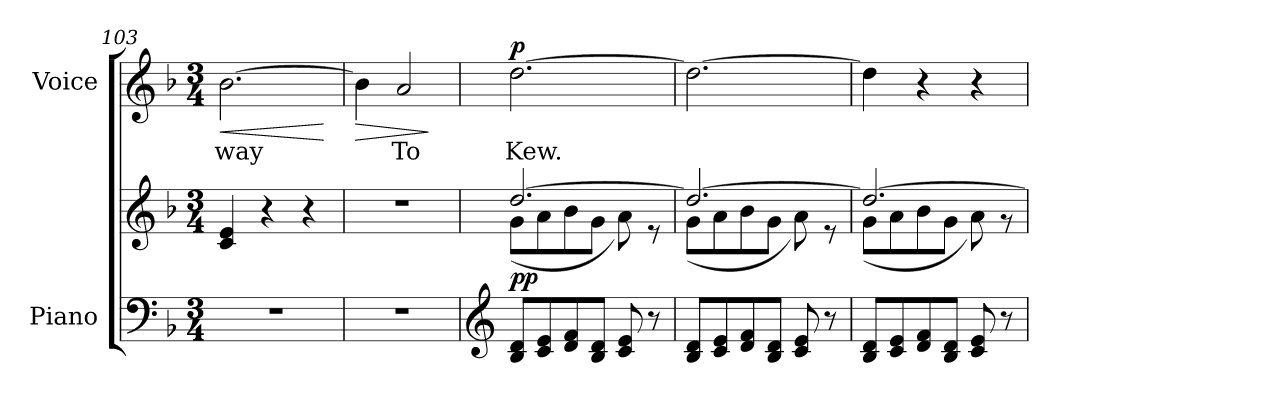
**kern	**kern	**dynam	**kern	**text	**dynam
*part2	*part2	*part2	*part1	*part1	*part1
*staff3	*staff2	*staff2/3	*staff1	*staff1	*staff1
*I"Piano	*	*	*I"Voice	*	*
*I'Pno	*	*	*	*	*
*clefF4	*clefG2	*	*clefG2	*	*
*k[b-]	*k[b-]	*	*k[b-]	*	*
*M3/4	*M3/4	*	*M3/4	*	*
=103	=103	=103	=103	=103	=103
!	!	!	!	!	!LO:HP:b
2.r	4c/ 4e/	.	[2.b-\	way	<
.	4r	.	.	.	.
.	4r	.	.	.	.
.	.	.	.	.	[
=104	=104	=104	=104	=104	=104
!	!	!	!	!	!LO:HP:b
2.r	2.r	.	4b-\]	.	>
.	.	.	2a/	To	.
.	.	.	.	.	]
=105	=105	=105	=105	=105	=105
*clefG2	*	*	*	*	*
*	*^	*	*	*	*
!	!	!	!LO:DY:b	!	!	!LO:DY:a
8B-/ 8d/L	[2.dd/	(8g\L	pp	[2.dd\	Kew.	p
8c/ 8e/	.	8a\	.	.	.	.
8d/ 8f/	.	8b-\	.	.	.	.
8B-/ 8d/J	.	8g\J	.	.	.	.
8c/ 8e/	.	8a\)	.	.	.	.
8r	.	8r	.	.	.	.
=106	=106	=106	=106	=106	=106	=106
8B-/ 8d/L	2.dd/_	(8g\L	.	2.dd\_	.	.
8c/ 8e/	.	8a\	.	.	.	.
8d/ 8f/	.	8b-\	.	.	.	.
8B-/ 8d/J	.	8g\J	.	.	.	.
8c/ 8e/	.	8a\)	.	.	.	.
8r	.	8r	.	.	.	.
=107	=107	=107	=107	=107	=107	=107
8B-/ 8d/L	2.dd/_	(8g\L	.	4dd\]	.	.
8c/ 8e/	.	8a\	.	.	.	.
8d/ 8f/	.	8b-\	.	4r	.	.
8B-/ 8d/J	.	8g\J	.	.	.	.
8c/ 8e/	.	8a\)	.	4r	.	.
8r	.	8r	.	.	.	.
*	*v	*v	*	*	*	*
=	=	=	=	=	=
*-	*-	*-	*-	*-	*-
